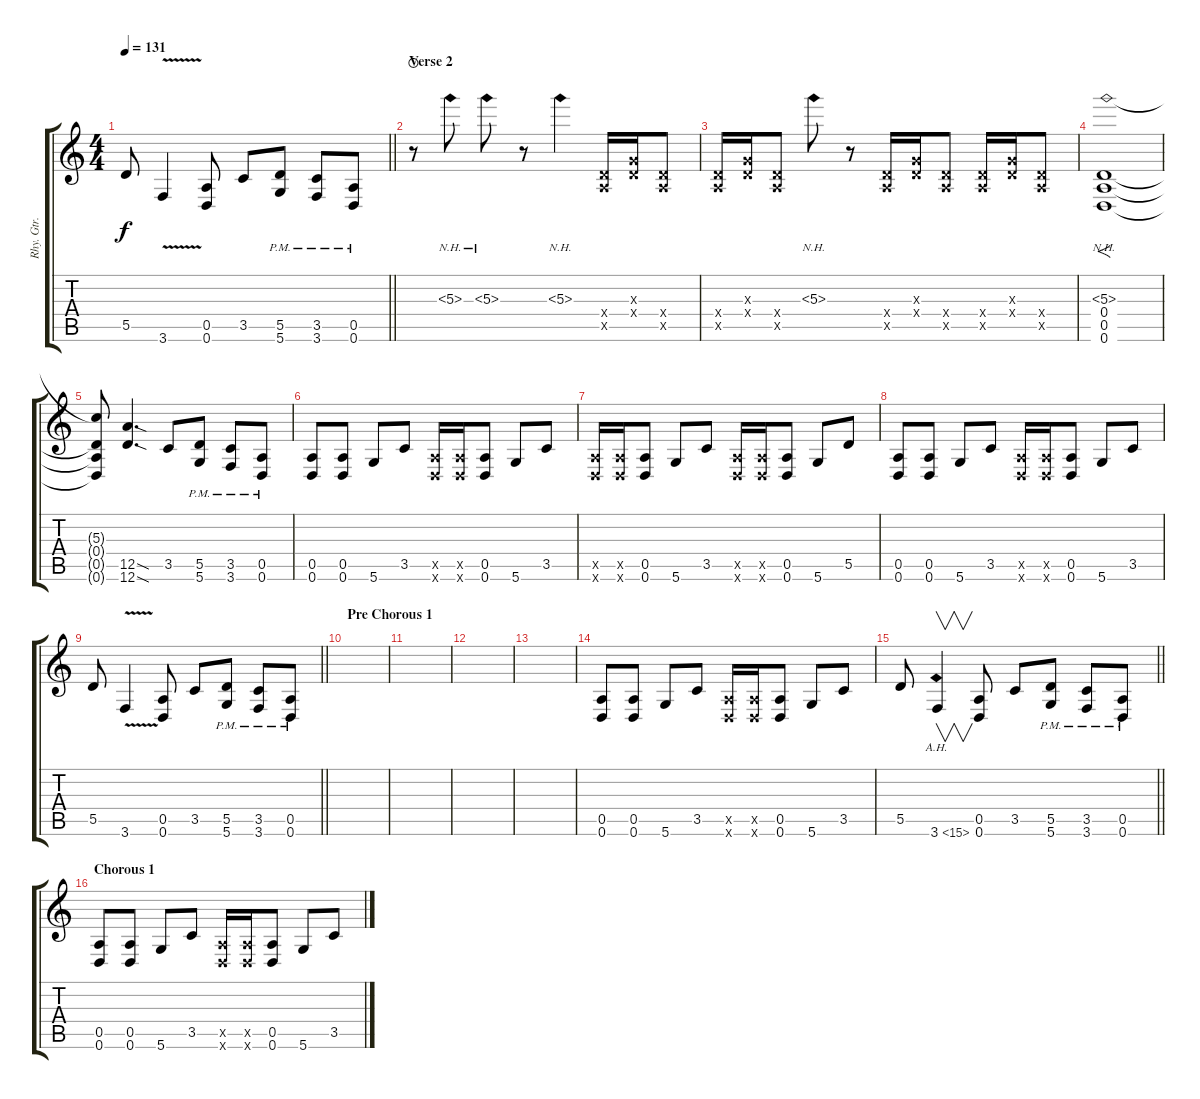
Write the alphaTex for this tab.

\track ("Rhy. Gtr. 1" "Rhy. Gtr. ") {instrument distortionguitar}
\staff {score tabs}
\tuning (E4 B3 G3 D3 A2 D2) {hide}
\ts (4 4)
\tempo 131
\clef g2
\barLineRight lightlight
\ks c
5.5.8{dy f} 3.6{v}.4 (0.5 0.6).8 3.5.8 (5.5{pm} 5.6{pm}).8 (3.5{pm} 3.6{pm}).8 (0.5{pm} 0.6{pm}).8 |
\section ("" "Verse 2")
r.8{volume 2 waho} 5.3{nh}.8 5.3{nh}.8 r.8 5.3{nh}.4 (0.4{x} 0.5{x}).16 (0.3{x} 0.4{x}).16 (0.4{x} 0.5{x}).8 |
(0.4{x} 0.5{x}).16 (0.3{x} 0.4{x}).16 (0.4{x} 0.5{x}).8 5.3{nh}.8 r.8 (0.4{x} 0.5{x}).16 (0.3{x} 0.4{x}).16 (0.4{x} 0.5{x}).8 (0.4{x} 0.5{x}).16 (0.3{x} 0.4{x}).16 (0.4{x} 0.5{x}).8 |
(5.3{nh} 0.4 0.5 0.6).1{f volume 5} |
(5.3{t} 0.4{t} 0.5{t} 0.6{t}).8 (12.5{sod} 12.6{sod}).4{d} 3.5.8 (5.5{pm} 5.6{pm}).8 (3.5{pm} 3.6{pm}).8 (0.5{pm} 0.6{pm}).8 |
(0.5 0.6).8 (0.5 0.6).8 5.6.8 3.5.8 (0.5{x} 0.6{x}).16 (0.5{x} 0.6{x}).16 (0.5 0.6).8 5.6.8 3.5.8 |
(0.5{x} 0.6{x}).16 (0.5{x} 0.6{x}).16 (0.5 0.6).8 5.6.8 3.5.8 (0.5{x} 0.6{x}).16 (0.5{x} 0.6{x}).16 (0.5 0.6).8 5.6.8 5.5.8 |
(0.5 0.6).8 (0.5 0.6).8 5.6.8 3.5.8 (0.5{x} 0.6{x}).16 (0.5{x} 0.6{x}).16 (0.5 0.6).8 5.6.8 3.5.8 |
\barLineRight lightlight
5.5.8 3.6{v}.4 (0.5 0.6).8 3.5.8 (5.5{pm} 5.6{pm}).8 (3.5{pm} 3.6{pm}).8 (0.5{pm} 0.6{pm}).8 |
\section ("" "Pre Chorous 1")
|
|
|
|
(0.5 0.6).8 (0.5 0.6).8 5.6.8 3.5.8 (0.5{x} 0.6{x}).16 (0.5{x} 0.6{x}).16 (0.5 0.6).8 5.6.8 3.5.8 |
\barLineRight lightlight
5.5.8 3.6{ah 12}.4{v} (0.5 0.6).8 3.5.8 (5.5{pm} 5.6{pm}).8 (3.5{pm} 3.6{pm}).8 (0.5{pm} 0.6{pm}).8 |
\section ("" "Chorous 1")
(0.5 0.6).8 (0.5 0.6).8 5.6.8 3.5.8 (0.5{x} 0.6{x}).16 (0.5{x} 0.6{x}).16 (0.5 0.6).8 5.6.8 3.5.8
